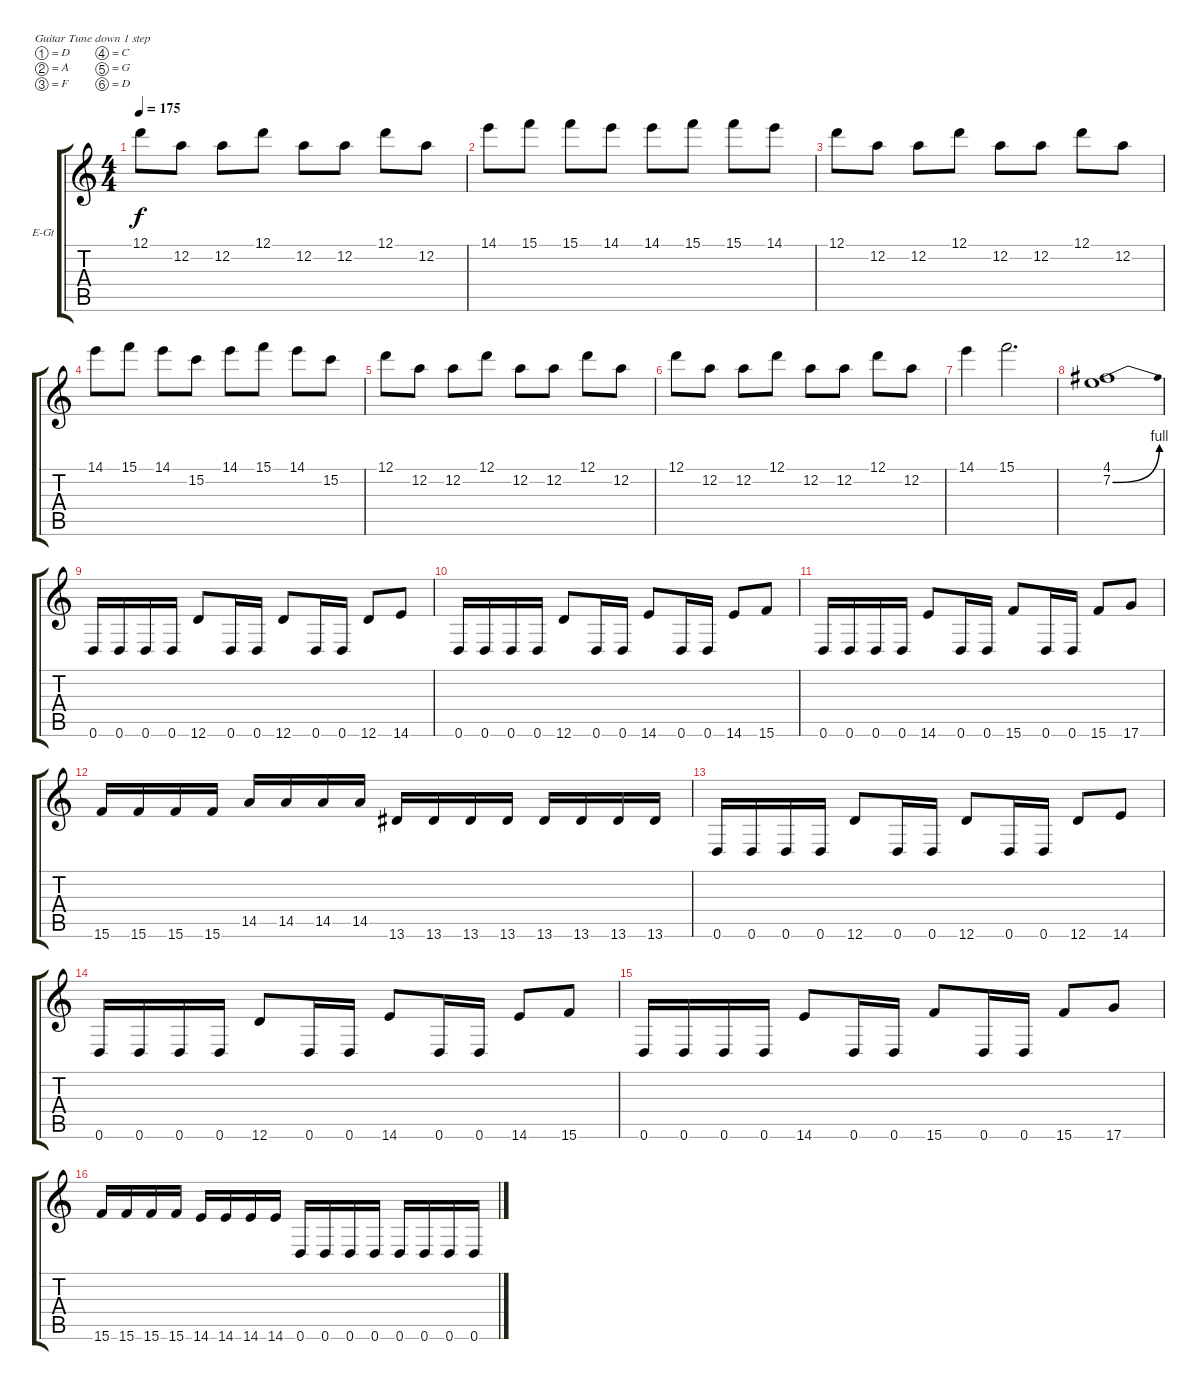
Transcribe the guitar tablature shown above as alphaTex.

\bracketExtendMode groupsimilarinstruments
\firstSystemTrackNameOrientation horizontal
\otherSystemsTrackNameOrientation horizontal
\track ("Guitar 2" "E-Gt") {instrument overdrivenguitar}
\staff {score tabs}
\tuning (D4 A3 F3 C3 G2 D2)
\ts (4 4)
\tempo 175
\clef g2
\ks c
12.1.8{dy f} 12.2.8 12.2.8 12.1.8 12.2.8 12.2.8 12.1.8 12.2.8 |
14.1.8 15.1.8 15.1.8 14.1.8 14.1.8 15.1.8 15.1.8 14.1.8 |
12.1.8 12.2.8 12.2.8 12.1.8 12.2.8 12.2.8 12.1.8 12.2.8 |
14.1.8 15.1.8 14.1.8 15.2.8 14.1.8 15.1.8 14.1.8 15.2.8 |
12.1.8 12.2.8 12.2.8 12.1.8 12.2.8 12.2.8 12.1.8 12.2.8 |
12.1.8 12.2.8 12.2.8 12.1.8 12.2.8 12.2.8 12.1.8 12.2.8 |
14.1.4 15.1.2{d} |
(4.1 7.2{be (bend 0 0 60 4)}).1 |
0.6.16 0.6.16 0.6.16 0.6.16 12.6.8 0.6.16 0.6.16 12.6.8 0.6.16 0.6.16 12.6.8 14.6.8 |
0.6.16 0.6.16 0.6.16 0.6.16 12.6.8 0.6.16 0.6.16 14.6.8 0.6.16 0.6.16 14.6.8 15.6.8 |
0.6.16 0.6.16 0.6.16 0.6.16 14.6.8 0.6.16 0.6.16 15.6.8 0.6.16 0.6.16 15.6.8 17.6.8 |
15.6.16 15.6.16 15.6.16 15.6.16 14.5.16 14.5.16 14.5.16 14.5.16 13.6.16 13.6.16 13.6.16 13.6.16 13.6.16 13.6.16 13.6.16 13.6.16 |
0.6.16 0.6.16 0.6.16 0.6.16 12.6.8 0.6.16 0.6.16 12.6.8 0.6.16 0.6.16 12.6.8 14.6.8 |
0.6.16 0.6.16 0.6.16 0.6.16 12.6.8 0.6.16 0.6.16 14.6.8 0.6.16 0.6.16 14.6.8 15.6.8 |
0.6.16 0.6.16 0.6.16 0.6.16 14.6.8 0.6.16 0.6.16 15.6.8 0.6.16 0.6.16 15.6.8 17.6.8 |
15.6.16 15.6.16 15.6.16 15.6.16 14.6.16 14.6.16 14.6.16 14.6.16 0.6.16 0.6.16 0.6.16 0.6.16 0.6.16 0.6.16 0.6.16 0.6.16
